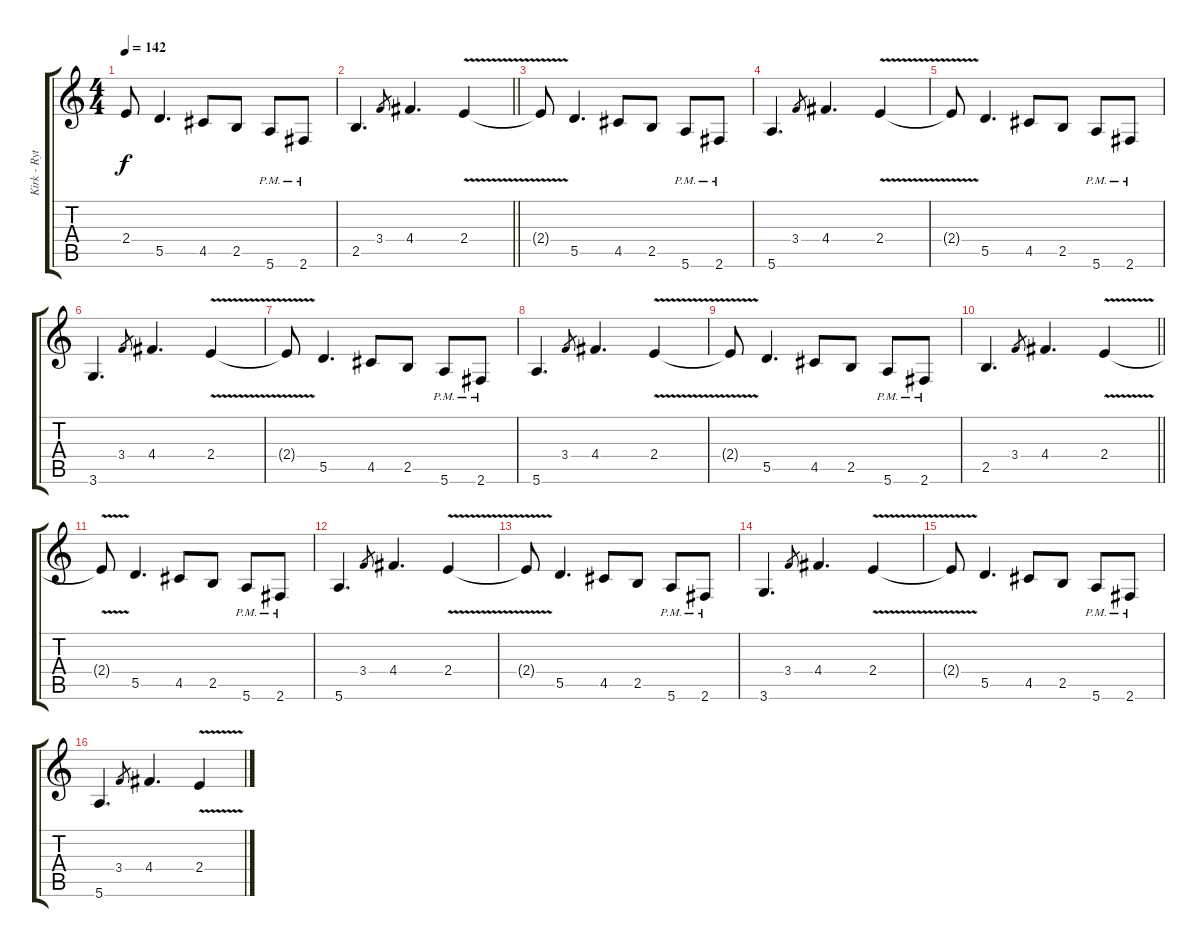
\track ("Kirk - Rythme Distortion" "Kirk - Ryt") {instrument distortionguitar}
\staff {score tabs}
\tuning (E4 B3 G3 D3 A2 E2) {hide}
\ts (4 4)
\tempo 142
\clef g2
\ks c
2.4{t}.8{dy f} 5.5.4{d} 4.5.8 2.5.8 5.6{pm}.8 2.6{pm}.8 |
\barLineRight lightlight
2.5.4{d} 3.4.8{gr} 4.4.4{d} 2.4{v}.4 |
2.4{t}.8 5.5.4{d} 4.5.8 2.5.8 5.6{pm}.8 2.6{pm}.8 |
5.6.4{d} 3.4.8{gr} 4.4.4{d} 2.4{v}.4 |
2.4{t}.8 5.5.4{d} 4.5.8 2.5.8 5.6{pm}.8 2.6{pm}.8 |
3.6.4{d} 3.4.8{gr} 4.4.4{d} 2.4{v}.4 |
2.4{t}.8 5.5.4{d} 4.5.8 2.5.8 5.6{pm}.8 2.6{pm}.8 |
5.6.4{d} 3.4.8{gr} 4.4.4{d} 2.4{v}.4 |
2.4{t}.8 5.5.4{d} 4.5.8 2.5.8 5.6{pm}.8 2.6{pm}.8 |
\barLineRight lightlight
2.5.4{d} 3.4.8{gr} 4.4.4{d} 2.4{v}.4 |
2.4{t}.8 5.5.4{d} 4.5.8 2.5.8 5.6{pm}.8 2.6{pm}.8 |
5.6.4{d} 3.4.8{gr} 4.4.4{d} 2.4{v}.4 |
2.4{t}.8 5.5.4{d} 4.5.8 2.5.8 5.6{pm}.8 2.6{pm}.8 |
3.6.4{d} 3.4.8{gr} 4.4.4{d} 2.4{v}.4 |
2.4{t}.8 5.5.4{d} 4.5.8 2.5.8 5.6{pm}.8 2.6{pm}.8 |
5.6.4{d} 3.4.8{gr} 4.4.4{d} 2.4{v}.4
